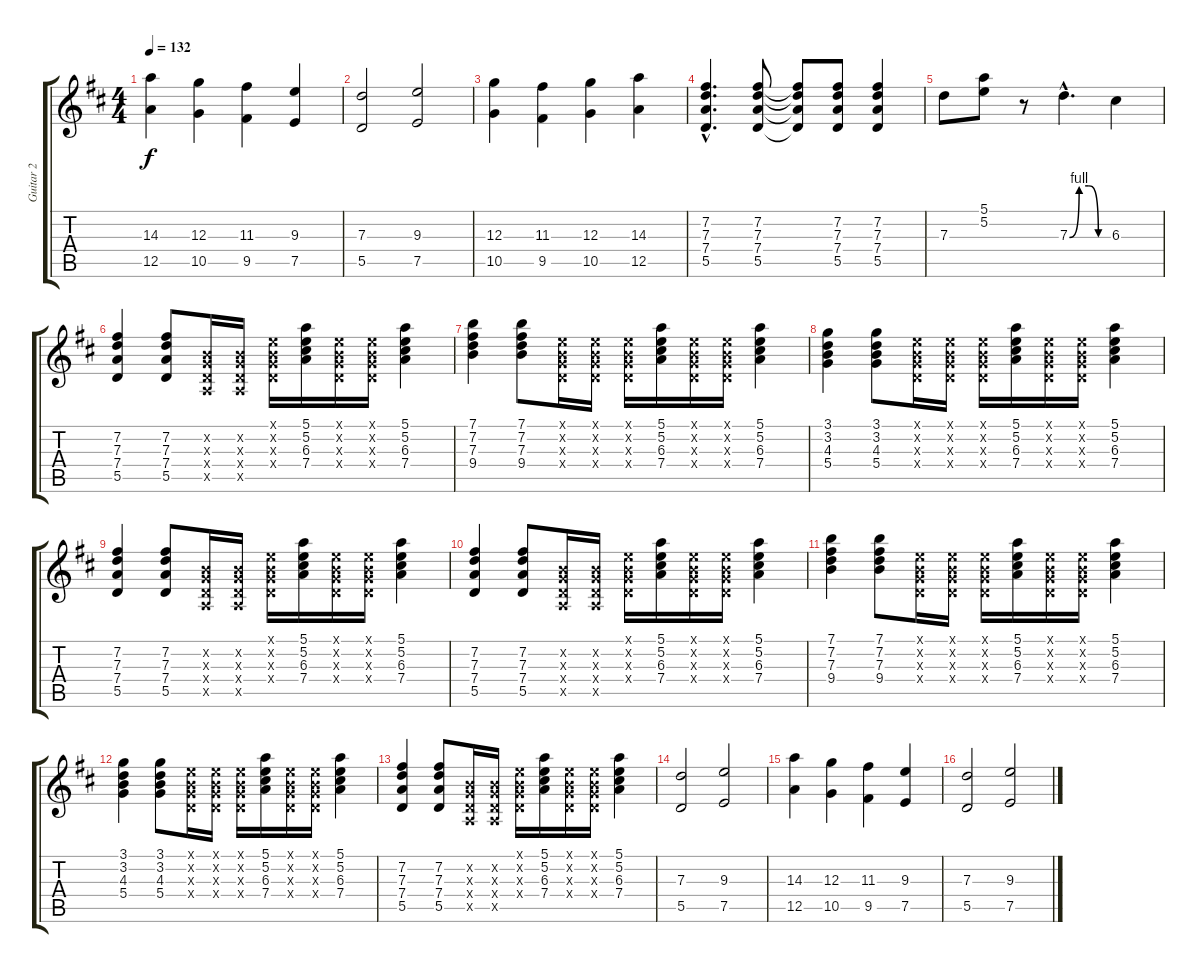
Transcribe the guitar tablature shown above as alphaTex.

\track ("Guitar 2" "Guitar 2") {instrument distortionguitar}
\staff {score tabs}
\tuning (E4 B3 G3 D3 A2 E2) {hide}
\ts (4 4)
\tempo 132
\clef g2
\ks d
(14.3 12.5).4{dy f} (12.3 10.5).4 (11.3 9.5).4 (9.3 7.5).4 |
(7.3 5.5).2 (9.3 7.5).2 |
(12.3 10.5).4 (11.3 9.5).4 (12.3 10.5).4 (14.3 12.5).4 |
(7.2{hac} 7.3{hac} 7.4{hac} 5.5{hac}).4{d} (7.2 7.3 7.4 5.5).8 (7.2{t} 7.3{t} 7.4{t} 5.5{t}).8 (7.2 7.3 7.4 5.5).8 (7.2 7.3 7.4 5.5).4 |
7.3.8 (5.1 5.2).8 r.8 7.3{be (custom 0 0 15 4 30 4 45 0 60 0) hac}.4{d} 6.3.4 |
(7.2 7.3 7.4 5.5).4 (7.2 7.3 7.4 5.5).8 (0.2{x} 0.3{x} 0.4{x} 0.5{x}).16 (0.2{x} 0.3{x} 0.4{x} 0.5{x}).16 (0.1{x} 0.2{x} 0.3{x} 0.4{x}).16 (5.1 5.2 6.3 7.4).16 (0.1{x} 0.2{x} 0.3{x} 0.4{x}).16 (0.1{x} 0.2{x} 0.3{x} 0.4{x}).16 (5.1 5.2 6.3 7.4).4 |
(7.1 7.2 7.3 9.4).4 (7.1 7.2 7.3 9.4).8 (0.1{x} 0.2{x} 0.3{x} 0.4{x}).16 (0.1{x} 0.2{x} 0.3{x} 0.4{x}).16 (0.1{x} 0.2{x} 0.3{x} 0.4{x}).16 (5.1 5.2 6.3 7.4).16 (0.1{x} 0.2{x} 0.3{x} 0.4{x}).16 (0.1{x} 0.2{x} 0.3{x} 0.4{x}).16 (5.1 5.2 6.3 7.4).4 |
(3.1 3.2 4.3 5.4).4 (3.1 3.2 4.3 5.4).8 (0.1{x} 0.2{x} 0.3{x} 0.4{x}).16 (0.1{x} 0.2{x} 0.3{x} 0.4{x}).16 (0.1{x} 0.2{x} 0.3{x} 0.4{x}).16 (5.1 5.2 6.3 7.4).16 (0.1{x} 0.2{x} 0.3{x} 0.4{x}).16 (0.1{x} 0.2{x} 0.3{x} 0.4{x}).16 (5.1 5.2 6.3 7.4).4 |
(7.2 7.3 7.4 5.5).4 (7.2 7.3 7.4 5.5).8 (0.2{x} 0.3{x} 0.4{x} 0.5{x}).16 (0.2{x} 0.3{x} 0.4{x} 0.5{x}).16 (0.1{x} 0.2{x} 0.3{x} 0.4{x}).16 (5.1 5.2 6.3 7.4).16 (0.1{x} 0.2{x} 0.3{x} 0.4{x}).16 (0.1{x} 0.2{x} 0.3{x} 0.4{x}).16 (5.1 5.2 6.3 7.4).4 |
(7.2 7.3 7.4 5.5).4 (7.2 7.3 7.4 5.5).8 (0.2{x} 0.3{x} 0.4{x} 0.5{x}).16 (0.2{x} 0.3{x} 0.4{x} 0.5{x}).16 (0.1{x} 0.2{x} 0.3{x} 0.4{x}).16 (5.1 5.2 6.3 7.4).16 (0.1{x} 0.2{x} 0.3{x} 0.4{x}).16 (0.1{x} 0.2{x} 0.3{x} 0.4{x}).16 (5.1 5.2 6.3 7.4).4 |
(7.1 7.2 7.3 9.4).4 (7.1 7.2 7.3 9.4).8 (0.1{x} 0.2{x} 0.3{x} 0.4{x}).16 (0.1{x} 0.2{x} 0.3{x} 0.4{x}).16 (0.1{x} 0.2{x} 0.3{x} 0.4{x}).16 (5.1 5.2 6.3 7.4).16 (0.1{x} 0.2{x} 0.3{x} 0.4{x}).16 (0.1{x} 0.2{x} 0.3{x} 0.4{x}).16 (5.1 5.2 6.3 7.4).4 |
(3.1 3.2 4.3 5.4).4 (3.1 3.2 4.3 5.4).8 (0.1{x} 0.2{x} 0.3{x} 0.4{x}).16 (0.1{x} 0.2{x} 0.3{x} 0.4{x}).16 (0.1{x} 0.2{x} 0.3{x} 0.4{x}).16 (5.1 5.2 6.3 7.4).16 (0.1{x} 0.2{x} 0.3{x} 0.4{x}).16 (0.1{x} 0.2{x} 0.3{x} 0.4{x}).16 (5.1 5.2 6.3 7.4).4 |
(7.2 7.3 7.4 5.5).4 (7.2 7.3 7.4 5.5).8 (0.2{x} 0.3{x} 0.4{x} 0.5{x}).16 (0.2{x} 0.3{x} 0.4{x} 0.5{x}).16 (0.1{x} 0.2{x} 0.3{x} 0.4{x}).16 (5.1 5.2 6.3 7.4).16 (0.1{x} 0.2{x} 0.3{x} 0.4{x}).16 (0.1{x} 0.2{x} 0.3{x} 0.4{x}).16 (5.1 5.2 6.3 7.4).4 |
(7.3 5.5).2 (9.3 7.5).2 |
(14.3 12.5).4 (12.3 10.5).4 (11.3 9.5).4 (9.3 7.5).4 |
(7.3 5.5).2 (9.3 7.5).2
